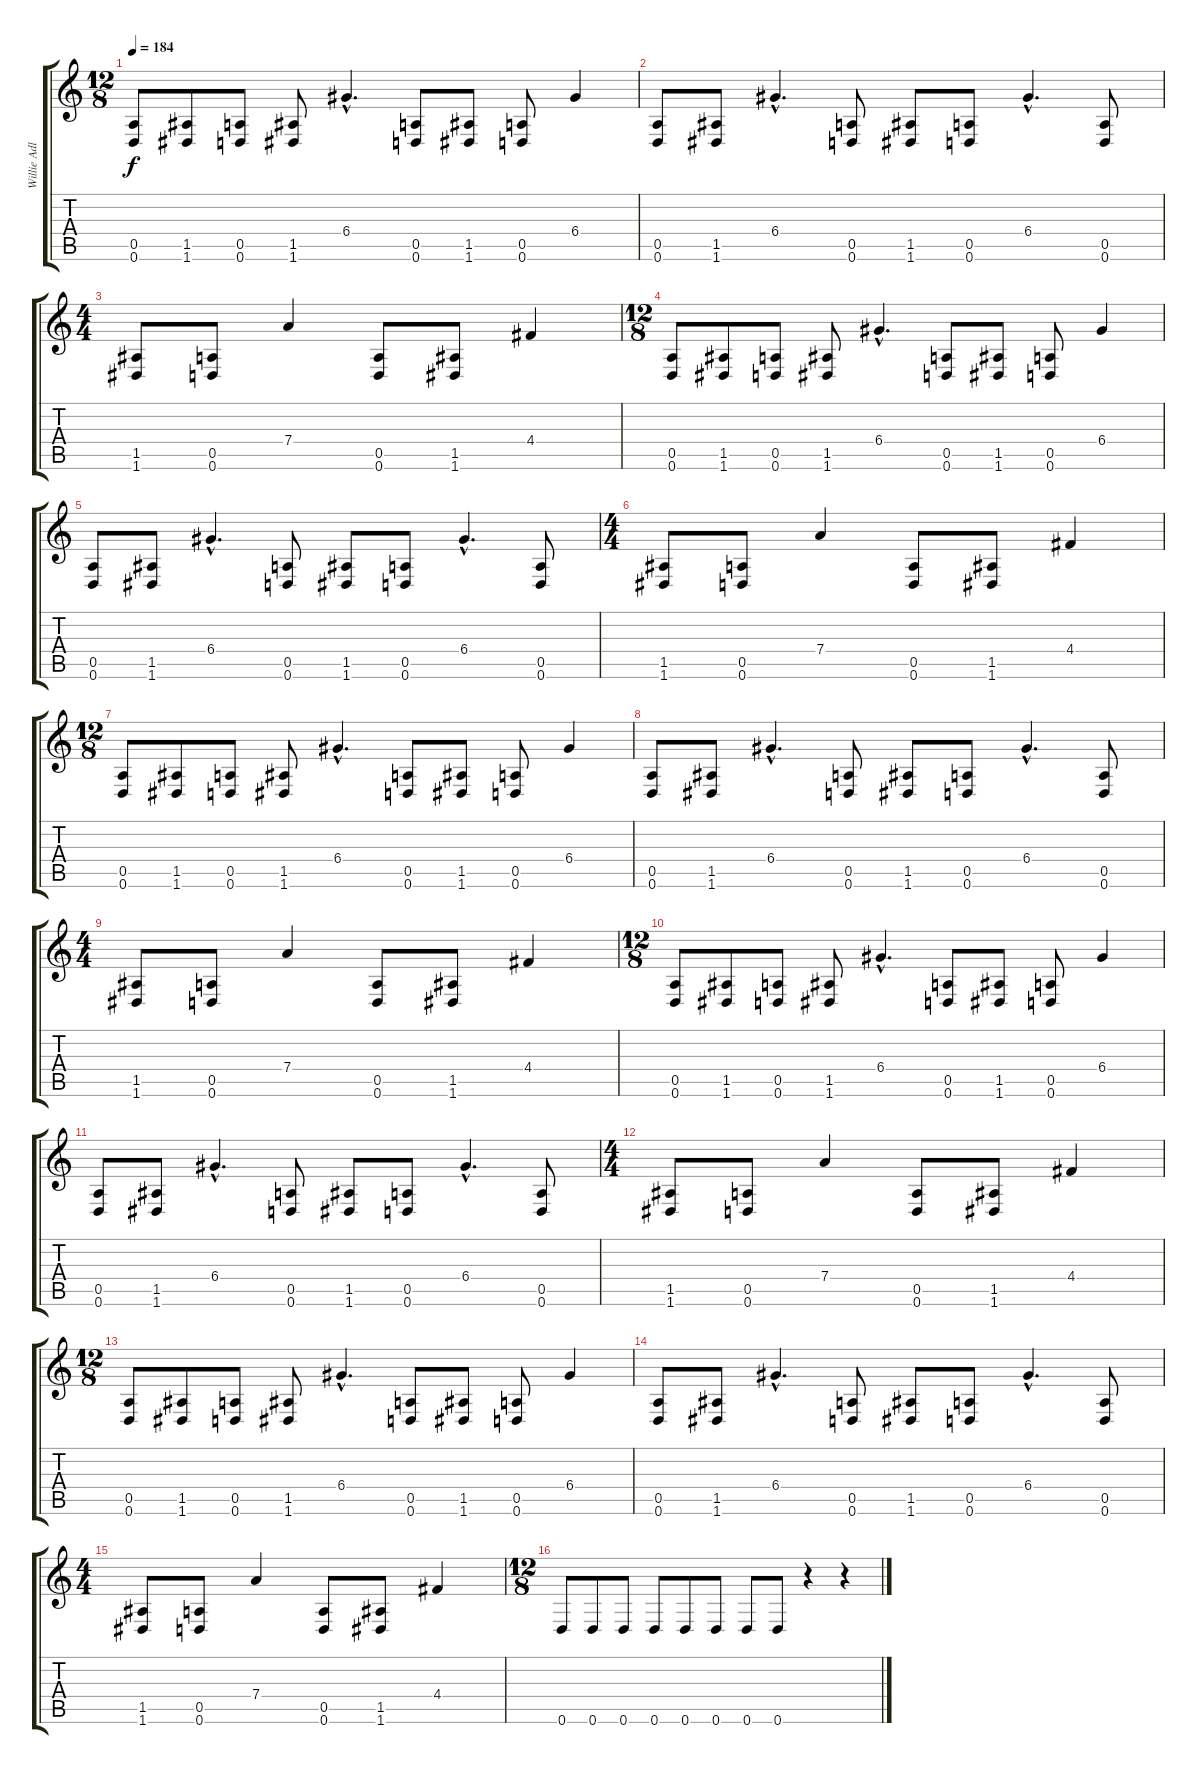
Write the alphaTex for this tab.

\track ("Willie Adler" "Willie Adl") {instrument distortionguitar}
\staff {score tabs}
\tuning (E4 B3 G3 D3 A2 D2) {hide}
\ts (12 8)
\tempo 184
\clef g2
\ks c
(0.5 0.6).8{dy f} (1.5 1.6).8 (0.5 0.6).8 (1.5 1.6).8 6.4{hac}.4{d} (0.5 0.6).8 (1.5 1.6).8 (0.5 0.6).8 6.4.4 |
(0.5 0.6).8 (1.5 1.6).8 6.4{hac}.4{d} (0.5 0.6).8 (1.5 1.6).8 (0.5 0.6).8 6.4{hac}.4{d} (0.5 0.6).8 |
\ts (4 4)
(1.5 1.6).8 (0.5 0.6).8 7.4.4 (0.5 0.6).8 (1.5 1.6).8 4.4.4 |
\ts (12 8)
(0.5 0.6).8 (1.5 1.6).8 (0.5 0.6).8 (1.5 1.6).8 6.4{hac}.4{d} (0.5 0.6).8 (1.5 1.6).8 (0.5 0.6).8 6.4.4 |
(0.5 0.6).8 (1.5 1.6).8 6.4{hac}.4{d} (0.5 0.6).8 (1.5 1.6).8 (0.5 0.6).8 6.4{hac}.4{d} (0.5 0.6).8 |
\ts (4 4)
(1.5 1.6).8 (0.5 0.6).8 7.4.4 (0.5 0.6).8 (1.5 1.6).8 4.4.4 |
\ts (12 8)
(0.5 0.6).8 (1.5 1.6).8 (0.5 0.6).8 (1.5 1.6).8 6.4{hac}.4{d} (0.5 0.6).8 (1.5 1.6).8 (0.5 0.6).8 6.4.4 |
(0.5 0.6).8 (1.5 1.6).8 6.4{hac}.4{d} (0.5 0.6).8 (1.5 1.6).8 (0.5 0.6).8 6.4{hac}.4{d} (0.5 0.6).8 |
\ts (4 4)
(1.5 1.6).8 (0.5 0.6).8 7.4.4 (0.5 0.6).8 (1.5 1.6).8 4.4.4 |
\ts (12 8)
(0.5 0.6).8 (1.5 1.6).8 (0.5 0.6).8 (1.5 1.6).8 6.4{hac}.4{d} (0.5 0.6).8 (1.5 1.6).8 (0.5 0.6).8 6.4.4 |
(0.5 0.6).8 (1.5 1.6).8 6.4{hac}.4{d} (0.5 0.6).8 (1.5 1.6).8 (0.5 0.6).8 6.4{hac}.4{d} (0.5 0.6).8 |
\ts (4 4)
(1.5 1.6).8 (0.5 0.6).8 7.4.4 (0.5 0.6).8 (1.5 1.6).8 4.4.4 |
\ts (12 8)
(0.5 0.6).8 (1.5 1.6).8 (0.5 0.6).8 (1.5 1.6).8 6.4{hac}.4{d} (0.5 0.6).8 (1.5 1.6).8 (0.5 0.6).8 6.4.4 |
(0.5 0.6).8 (1.5 1.6).8 6.4{hac}.4{d} (0.5 0.6).8 (1.5 1.6).8 (0.5 0.6).8 6.4{hac}.4{d} (0.5 0.6).8 |
\ts (4 4)
(1.5 1.6).8 (0.5 0.6).8 7.4.4 (0.5 0.6).8 (1.5 1.6).8 4.4.4 |
\ts (12 8)
0.6.8 0.6.8 0.6.8 0.6.8 0.6.8 0.6.8 0.6.8 0.6.8 r.4 r.4
